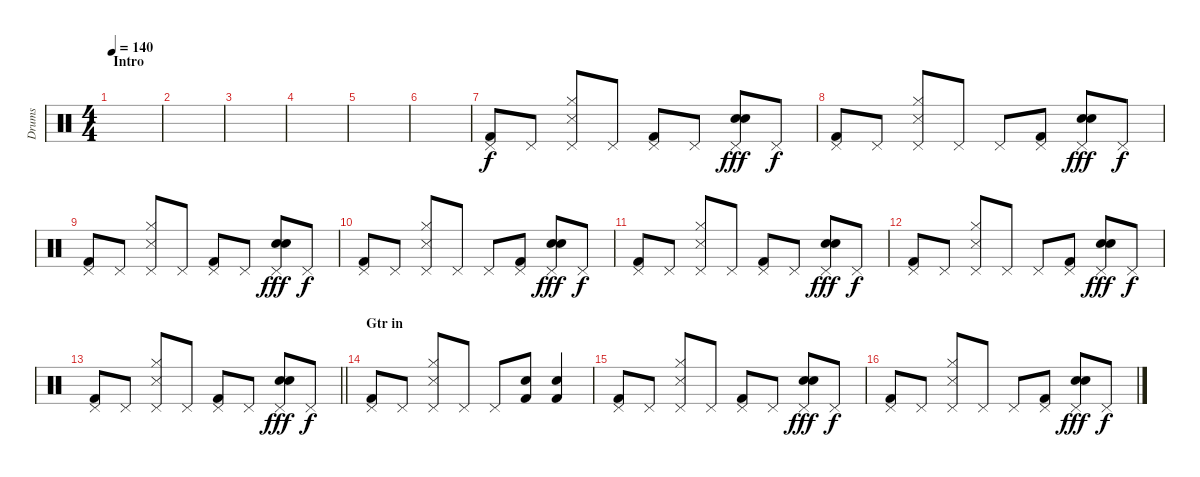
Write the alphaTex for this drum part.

\track ("Drums" "Drums") {instrument percussion}
\staff {score}
\articulation defaults
\ts (4 4)
\section ("" "Intro")
\tempo 140
\clef neutral
\ks c
|
|
|
|
|
|
("Pedal Hi-Hat (hit)" "Kick (hit) 2").8 "Pedal Hi-Hat (hit)".8 ("Pedal Hi-Hat (hit)" "Hi-Hat (closed)" "Snare (side stick) 3").8 "Pedal Hi-Hat (hit)".8 ("Pedal Hi-Hat (hit)" "Kick (hit) 2").8 "Pedal Hi-Hat (hit)".8 ("Pedal Hi-Hat (hit)" "Electric Snare (hit)" "Hand Clap (hit)").8{dy fff} "Pedal Hi-Hat (hit)".8{dy f} |
("Pedal Hi-Hat (hit)" "Kick (hit) 2").8 "Pedal Hi-Hat (hit)".8 ("Pedal Hi-Hat (hit)" "Hi-Hat (closed)" "Snare (side stick) 3").8 "Pedal Hi-Hat (hit)".8 "Pedal Hi-Hat (hit)".8 ("Pedal Hi-Hat (hit)" "Kick (hit) 2").8 ("Pedal Hi-Hat (hit)" "Electric Snare (hit)" "Hand Clap (hit)").8{dy fff} "Pedal Hi-Hat (hit)".8{dy f} |
("Pedal Hi-Hat (hit)" "Kick (hit) 2").8 "Pedal Hi-Hat (hit)".8 ("Pedal Hi-Hat (hit)" "Hi-Hat (closed)" "Snare (side stick) 3").8 "Pedal Hi-Hat (hit)".8 ("Pedal Hi-Hat (hit)" "Kick (hit) 2").8 "Pedal Hi-Hat (hit)".8 ("Pedal Hi-Hat (hit)" "Electric Snare (hit)" "Hand Clap (hit)").8{dy fff} "Pedal Hi-Hat (hit)".8{dy f} |
("Pedal Hi-Hat (hit)" "Kick (hit) 2").8 "Pedal Hi-Hat (hit)".8 ("Pedal Hi-Hat (hit)" "Hi-Hat (closed)" "Snare (side stick) 3").8 "Pedal Hi-Hat (hit)".8 "Pedal Hi-Hat (hit)".8 ("Pedal Hi-Hat (hit)" "Kick (hit) 2").8 ("Pedal Hi-Hat (hit)" "Electric Snare (hit)" "Hand Clap (hit)").8{dy fff} "Pedal Hi-Hat (hit)".8{dy f} |
("Pedal Hi-Hat (hit)" "Kick (hit) 2").8 "Pedal Hi-Hat (hit)".8 ("Pedal Hi-Hat (hit)" "Hi-Hat (closed)" "Snare (side stick) 3").8 "Pedal Hi-Hat (hit)".8 ("Pedal Hi-Hat (hit)" "Kick (hit) 2").8 "Pedal Hi-Hat (hit)".8 ("Pedal Hi-Hat (hit)" "Electric Snare (hit)" "Hand Clap (hit)").8{dy fff} "Pedal Hi-Hat (hit)".8{dy f} |
("Pedal Hi-Hat (hit)" "Kick (hit) 2").8 "Pedal Hi-Hat (hit)".8 ("Pedal Hi-Hat (hit)" "Hi-Hat (closed)" "Snare (side stick) 3").8 "Pedal Hi-Hat (hit)".8 "Pedal Hi-Hat (hit)".8 ("Pedal Hi-Hat (hit)" "Kick (hit) 2").8 ("Pedal Hi-Hat (hit)" "Electric Snare (hit)" "Hand Clap (hit)").8{dy fff} "Pedal Hi-Hat (hit)".8{dy f} |
\barLineRight lightlight
("Pedal Hi-Hat (hit)" "Kick (hit) 2").8 "Pedal Hi-Hat (hit)".8 ("Pedal Hi-Hat (hit)" "Hi-Hat (closed)" "Snare (side stick) 3").8 "Pedal Hi-Hat (hit)".8 ("Pedal Hi-Hat (hit)" "Kick (hit) 2").8 "Pedal Hi-Hat (hit)".8 ("Pedal Hi-Hat (hit)" "Electric Snare (hit)" "Hand Clap (hit)").8{dy fff} "Pedal Hi-Hat (hit)".8{dy f} |
\section ("" "Gtr in")
("Pedal Hi-Hat (hit)" "Kick (hit) 2").8 "Pedal Hi-Hat (hit)".8 ("Pedal Hi-Hat (hit)" "Hi-Hat (closed)" "Snare (side stick) 3").8 "Pedal Hi-Hat (hit)".8 "Pedal Hi-Hat (hit)".8 ("Electric Snare (hit)" "Kick (hit) 2").8 ("Electric Snare (hit)" "Kick (hit) 2").4 |
("Pedal Hi-Hat (hit)" "Kick (hit) 2").8 "Pedal Hi-Hat (hit)".8 ("Pedal Hi-Hat (hit)" "Hi-Hat (closed)" "Snare (side stick) 3").8 "Pedal Hi-Hat (hit)".8 ("Pedal Hi-Hat (hit)" "Kick (hit) 2").8 "Pedal Hi-Hat (hit)".8 ("Pedal Hi-Hat (hit)" "Electric Snare (hit)" "Hand Clap (hit)").8{dy fff} "Pedal Hi-Hat (hit)".8{dy f} |
("Pedal Hi-Hat (hit)" "Kick (hit) 2").8 "Pedal Hi-Hat (hit)".8 ("Pedal Hi-Hat (hit)" "Hi-Hat (closed)" "Snare (side stick) 3").8 "Pedal Hi-Hat (hit)".8 "Pedal Hi-Hat (hit)".8 ("Pedal Hi-Hat (hit)" "Kick (hit) 2").8 ("Pedal Hi-Hat (hit)" "Electric Snare (hit)" "Hand Clap (hit)").8{dy fff} "Pedal Hi-Hat (hit)".8{dy f}
